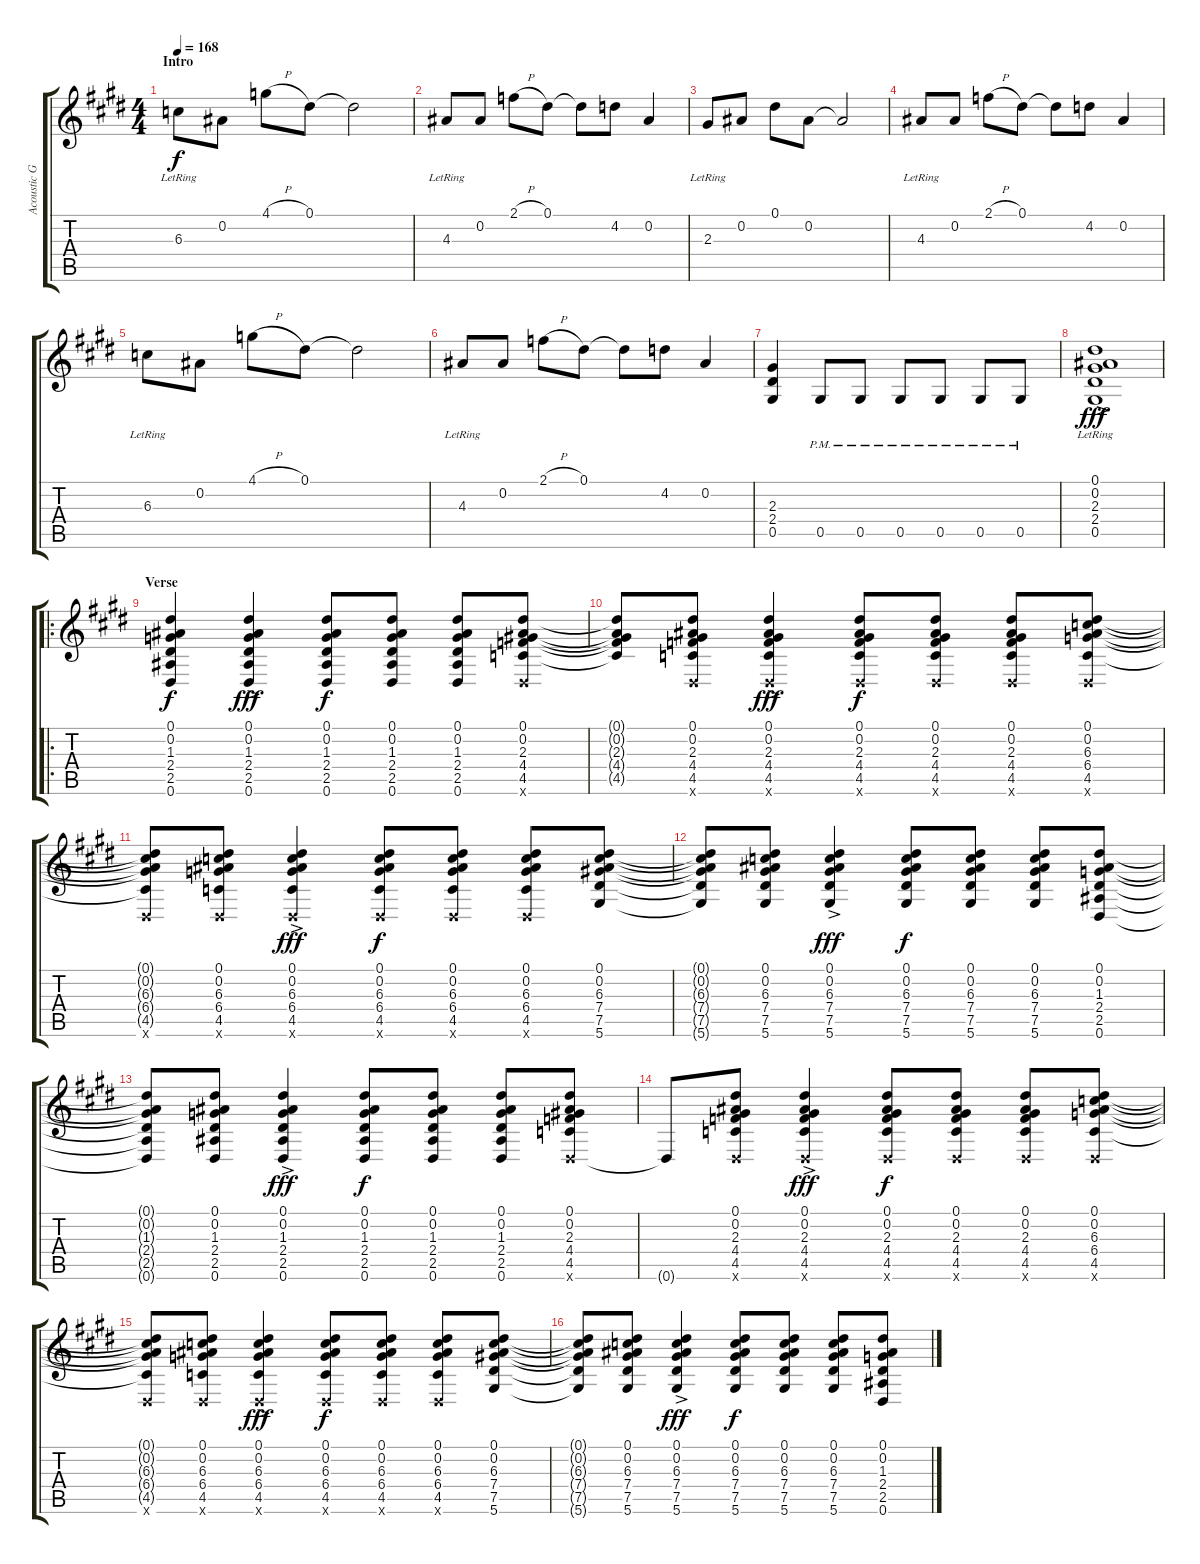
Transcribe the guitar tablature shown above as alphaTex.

\track ("Acoustic Guitar" "Acoustic G") {instrument acousticguitarsteel}
\staff {score tabs}
\tuning (Eb4 Bb3 Gb3 Db3 Ab2 Eb2) {hide}
\ts (4 4)
\section ("" "Intro")
\tempo 168
\clef g2
\ks e
6.3{lr}.8{dy f instrument acousticguitarsteel} 0.2.8 4.1{h}.8 0.1.8 0.1{t}.2 |
4.3{lr}.8 0.2.8 2.1{h}.8 0.1.8 0.1{t}.8 4.2.8 0.2.4 |
2.3{lr}.8 0.2.8 0.1.8 0.2.8 0.2{t}.2 |
4.3{lr}.8 0.2.8 2.1{h}.8 0.1.8 0.1{t}.8 4.2.8 0.2.4 |
6.3{lr}.8 0.2.8 4.1{h}.8 0.1.8 0.1{t}.2 |
4.3{lr}.8 0.2.8 2.1{h}.8 0.1.8 0.1{t}.8 4.2.8 0.2.4 |
(2.3 2.4 0.5).4 0.5{pm}.8 0.5{pm}.8 0.5{pm}.8 0.5{pm}.8 0.5{pm}.8 0.5{pm}.8 |
(0.1{ac lr} 0.2{ac} 2.3{ac} 2.4{ac} 0.5{ac}).1{dy fff} |
\ro
\section ("" "Verse")
(0.1 0.2 1.3 2.4 2.5 0.6).4{dy f} (0.1{ac} 0.2{ac} 1.3{ac} 2.4{ac} 2.5{ac} 0.6{ac}).4{dy fff} (0.1 0.2 1.3 2.4 2.5 0.6).8{dy f} (0.1 0.2 1.3 2.4 2.5 0.6).8 (0.1 0.2 1.3 2.4 2.5 0.6).8 (0.1 0.2 2.3 4.4 4.5 0.6{x}).8 |
(0.1{t} 0.2{t} 2.3{t} 4.4{t} 4.5{t}).8 (0.1 0.2 2.3 4.4 4.5 0.6{x}).8 (0.1{ac} 0.2{ac} 2.3{ac} 4.4{ac} 4.5{ac} 0.6{ac x}).4{dy fff} (0.1 0.2 2.3 4.4 4.5 0.6{x}).8{dy f} (0.1 0.2 2.3 4.4 4.5 0.6{x}).8 (0.1 0.2 2.3 4.4 4.5 0.6{x}).8 (0.1 0.2 6.3 6.4 4.5 0.6{x}).8 |
(0.1{t} 0.2{t} 6.3{t} 6.4{t} 4.5{t} 0.6{x}).8 (0.1 0.2 6.3 6.4 4.5 0.6{x}).8 (0.1{ac} 0.2{ac} 6.3{ac} 6.4{ac} 4.5{ac} 0.6{ac x}).4{dy fff} (0.1 0.2 6.3 6.4 4.5 0.6{x}).8{dy f} (0.1 0.2 6.3 6.4 4.5 0.6{x}).8 (0.1 0.2 6.3 6.4 4.5 0.6{x}).8 (0.1 0.2 6.3 7.4 7.5 5.6).8 |
(0.1{t} 0.2{t} 6.3{t} 7.4{t} 7.5{t} 5.6{t}).8 (0.1 0.2 6.3 7.4 7.5 5.6).8 (0.1{ac} 0.2{ac} 6.3{ac} 7.4{ac} 7.5{ac} 5.6{ac}).4{dy fff} (0.1 0.2 6.3 7.4 7.5 5.6).8{dy f} (0.1 0.2 6.3 7.4 7.5 5.6).8 (0.1 0.2 6.3 7.4 7.5 5.6).8 (0.1 0.2 1.3 2.4 2.5 0.6).8 |
(0.1{t} 0.2{t} 1.3{t} 2.4{t} 2.5{t} 0.6{t}).8 (0.1 0.2 1.3 2.4 2.5 0.6).8 (0.1{ac} 0.2{ac} 1.3{ac} 2.4{ac} 2.5{ac} 0.6{ac}).4{dy fff} (0.1 0.2 1.3 2.4 2.5 0.6).8{dy f} (0.1 0.2 1.3 2.4 2.5 0.6).8 (0.1 0.2 1.3 2.4 2.5 0.6).8 (0.1 0.2 2.3 4.4 4.5 0.6{x}).8 |
0.6{t}.8 (0.1 0.2 2.3 4.4 4.5 0.6{x}).8 (0.1{ac} 0.2{ac} 2.3{ac} 4.4{ac} 4.5{ac} 0.6{ac x}).4{dy fff} (0.1 0.2 2.3 4.4 4.5 0.6{x}).8{dy f} (0.1 0.2 2.3 4.4 4.5 0.6{x}).8 (0.1 0.2 2.3 4.4 4.5 0.6{x}).8 (0.1 0.2 6.3 6.4 4.5 0.6{x}).8 |
(0.1{t} 0.2{t} 6.3{t} 6.4{t} 4.5{t} 0.6{x}).8 (0.1 0.2 6.3 6.4 4.5 0.6{x}).8 (0.1{ac} 0.2{ac} 6.3{ac} 6.4{ac} 4.5{ac} 0.6{ac x}).4{dy fff} (0.1 0.2 6.3 6.4 4.5 0.6{x}).8{dy f} (0.1 0.2 6.3 6.4 4.5 0.6{x}).8 (0.1 0.2 6.3 6.4 4.5 0.6{x}).8 (0.1 0.2 6.3 7.4 7.5 5.6).8 |
(0.1{t} 0.2{t} 6.3{t} 7.4{t} 7.5{t} 5.6{t}).8 (0.1 0.2 6.3 7.4 7.5 5.6).8 (0.1{ac} 0.2{ac} 6.3{ac} 7.4{ac} 7.5{ac} 5.6{ac}).4{dy fff} (0.1 0.2 6.3 7.4 7.5 5.6).8{dy f} (0.1 0.2 6.3 7.4 7.5 5.6).8 (0.1 0.2 6.3 7.4 7.5 5.6).8 (0.1 0.2 1.3 2.4 2.5 0.6).8
